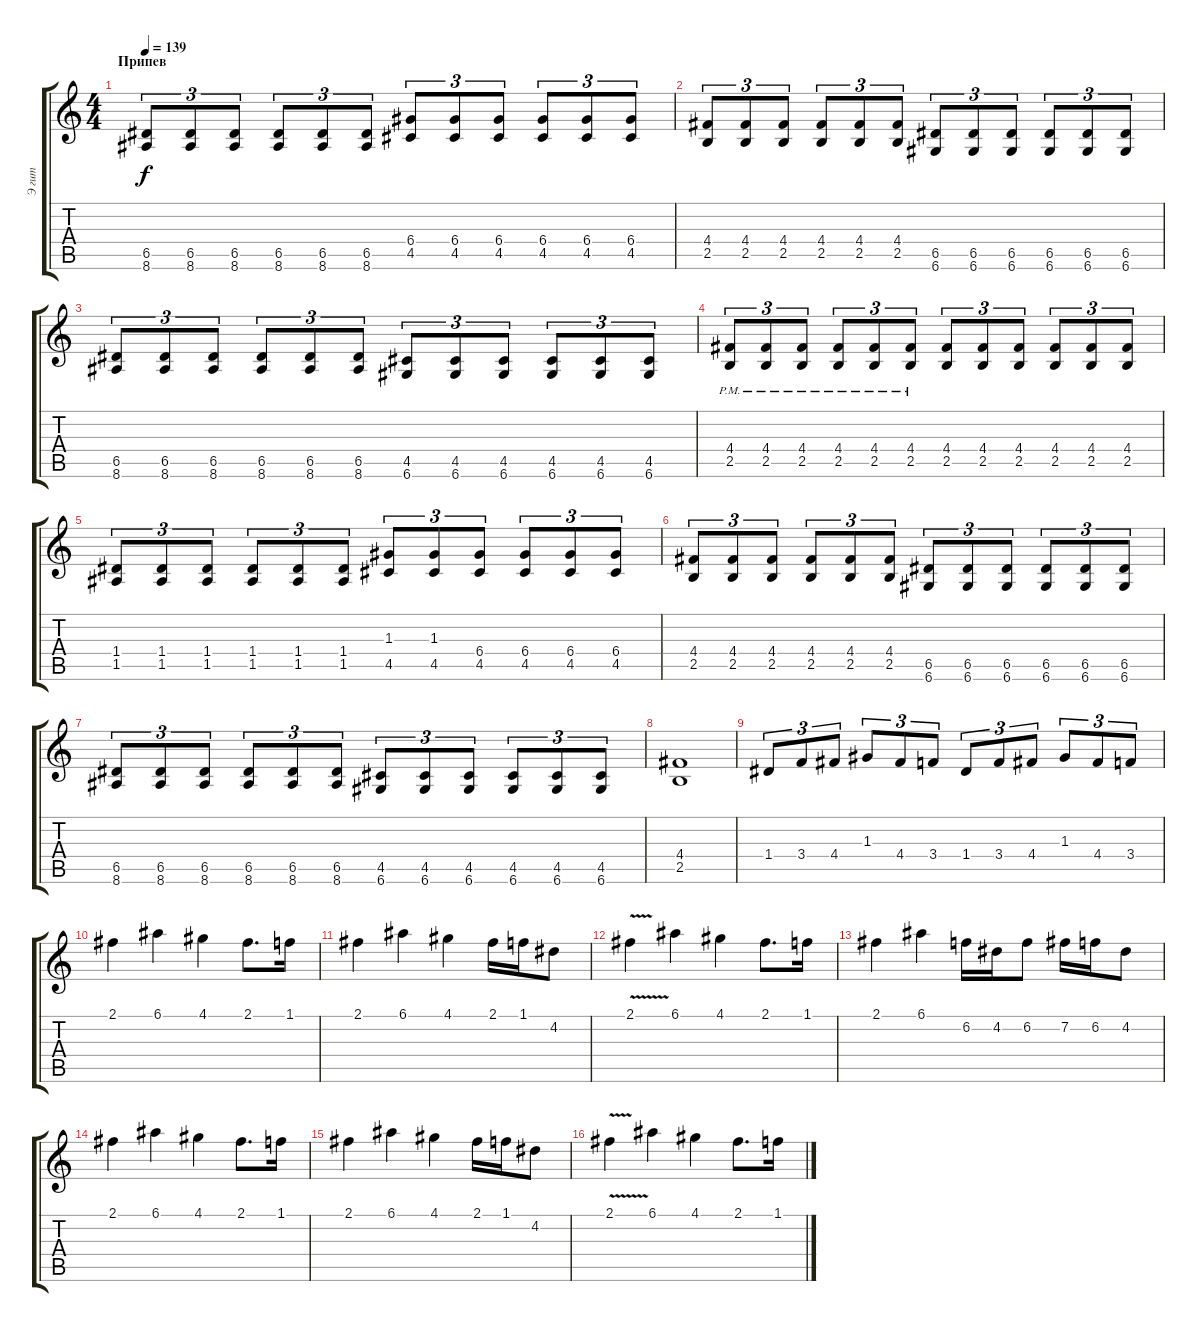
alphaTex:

\track ("Э гит" "Э гит") {instrument distortionguitar}
\staff {score tabs}
\tuning (E4 B3 G3 D3 A2 D2) {hide}
\ts (4 4)
\section ("" "Припев")
\tempo 139
\clef g2
\ks c
(6.5 8.6).8{tu (3 2) dy f} (6.5 8.6).8{tu (3 2)} (6.5 8.6).8{tu (3 2)} (6.5 8.6).8{tu (3 2)} (6.5 8.6).8{tu (3 2)} (6.5 8.6).8{tu (3 2)} (6.4 4.5).8{tu (3 2)} (6.4 4.5).8{tu (3 2)} (6.4 4.5).8{tu (3 2)} (6.4 4.5).8{tu (3 2)} (6.4 4.5).8{tu (3 2)} (6.4 4.5).8{tu (3 2)} |
(4.4 2.5).8{tu (3 2)} (4.4 2.5).8{tu (3 2)} (4.4 2.5).8{tu (3 2)} (4.4 2.5).8{tu (3 2)} (4.4 2.5).8{tu (3 2)} (4.4 2.5).8{tu (3 2)} (6.5 6.6).8{tu (3 2)} (6.5 6.6).8{tu (3 2)} (6.5 6.6).8{tu (3 2)} (6.5 6.6).8{tu (3 2)} (6.5 6.6).8{tu (3 2)} (6.5 6.6).8{tu (3 2)} |
(6.5 8.6).8{tu (3 2)} (6.5 8.6).8{tu (3 2)} (6.5 8.6).8{tu (3 2)} (6.5 8.6).8{tu (3 2)} (6.5 8.6).8{tu (3 2)} (6.5 8.6).8{tu (3 2)} (4.5 6.6).8{tu (3 2)} (4.5 6.6).8{tu (3 2)} (4.5 6.6).8{tu (3 2)} (4.5 6.6).8{tu (3 2)} (4.5 6.6).8{tu (3 2)} (4.5 6.6).8{tu (3 2)} |
(4.4{pm} 2.5{pm}).8{tu (3 2)} (4.4{pm} 2.5{pm}).8{tu (3 2)} (4.4{pm} 2.5{pm}).8{tu (3 2)} (4.4{pm} 2.5{pm}).8{tu (3 2)} (4.4{pm} 2.5{pm}).8{tu (3 2)} (4.4{pm} 2.5{pm}).8{tu (3 2)} (4.4 2.5).8{tu (3 2)} (4.4 2.5).8{tu (3 2)} (4.4 2.5).8{tu (3 2)} (4.4 2.5).8{tu (3 2)} (4.4 2.5).8{tu (3 2)} (4.4 2.5).8{tu (3 2)} |
(1.4 1.5).8{tu (3 2)} (1.4 1.5).8{tu (3 2)} (1.4 1.5).8{tu (3 2)} (1.4 1.5).8{tu (3 2)} (1.4 1.5).8{tu (3 2)} (1.4 1.5).8{tu (3 2)} (1.3 4.5).8{tu (3 2)} (1.3 4.5).8{tu (3 2)} (6.4 4.5).8{tu (3 2)} (6.4 4.5).8{tu (3 2)} (6.4 4.5).8{tu (3 2)} (6.4 4.5).8{tu (3 2)} |
(4.4 2.5).8{tu (3 2)} (4.4 2.5).8{tu (3 2)} (4.4 2.5).8{tu (3 2)} (4.4 2.5).8{tu (3 2)} (4.4 2.5).8{tu (3 2)} (4.4 2.5).8{tu (3 2)} (6.5 6.6).8{tu (3 2)} (6.5 6.6).8{tu (3 2)} (6.5 6.6).8{tu (3 2)} (6.5 6.6).8{tu (3 2)} (6.5 6.6).8{tu (3 2)} (6.5 6.6).8{tu (3 2)} |
(6.5 8.6).8{tu (3 2)} (6.5 8.6).8{tu (3 2)} (6.5 8.6).8{tu (3 2)} (6.5 8.6).8{tu (3 2)} (6.5 8.6).8{tu (3 2)} (6.5 8.6).8{tu (3 2)} (4.5 6.6).8{tu (3 2)} (4.5 6.6).8{tu (3 2)} (4.5 6.6).8{tu (3 2)} (4.5 6.6).8{tu (3 2)} (4.5 6.6).8{tu (3 2)} (4.5 6.6).8{tu (3 2)} |
(4.4 2.5).1 |
1.4.8{tu (3 2)} 3.4.8{tu (3 2)} 4.4.8{tu (3 2)} 1.3.8{tu (3 2)} 4.4.8{tu (3 2)} 3.4.8{tu (3 2)} 1.4.8{tu (3 2)} 3.4.8{tu (3 2)} 4.4.8{tu (3 2)} 1.3.8{tu (3 2)} 4.4.8{tu (3 2)} 3.4.8{tu (3 2)} |
2.1.4{instrument distortionguitar} 6.1.4 4.1.4 2.1.8{d} 1.1.16 |
2.1.4 6.1.4 4.1.4 2.1.16 1.1.16 4.2.8 |
2.1{v}.4 6.1.4 4.1.4 2.1.8{d} 1.1.16 |
2.1.4 6.1.4 6.2.16 4.2.16 6.2.8 7.2.16 6.2.16 4.2.8 |
2.1.4{instrument distortionguitar} 6.1.4 4.1.4 2.1.8{d} 1.1.16 |
2.1.4 6.1.4 4.1.4 2.1.16 1.1.16 4.2.8 |
2.1{v}.4 6.1.4 4.1.4 2.1.8{d} 1.1.16
